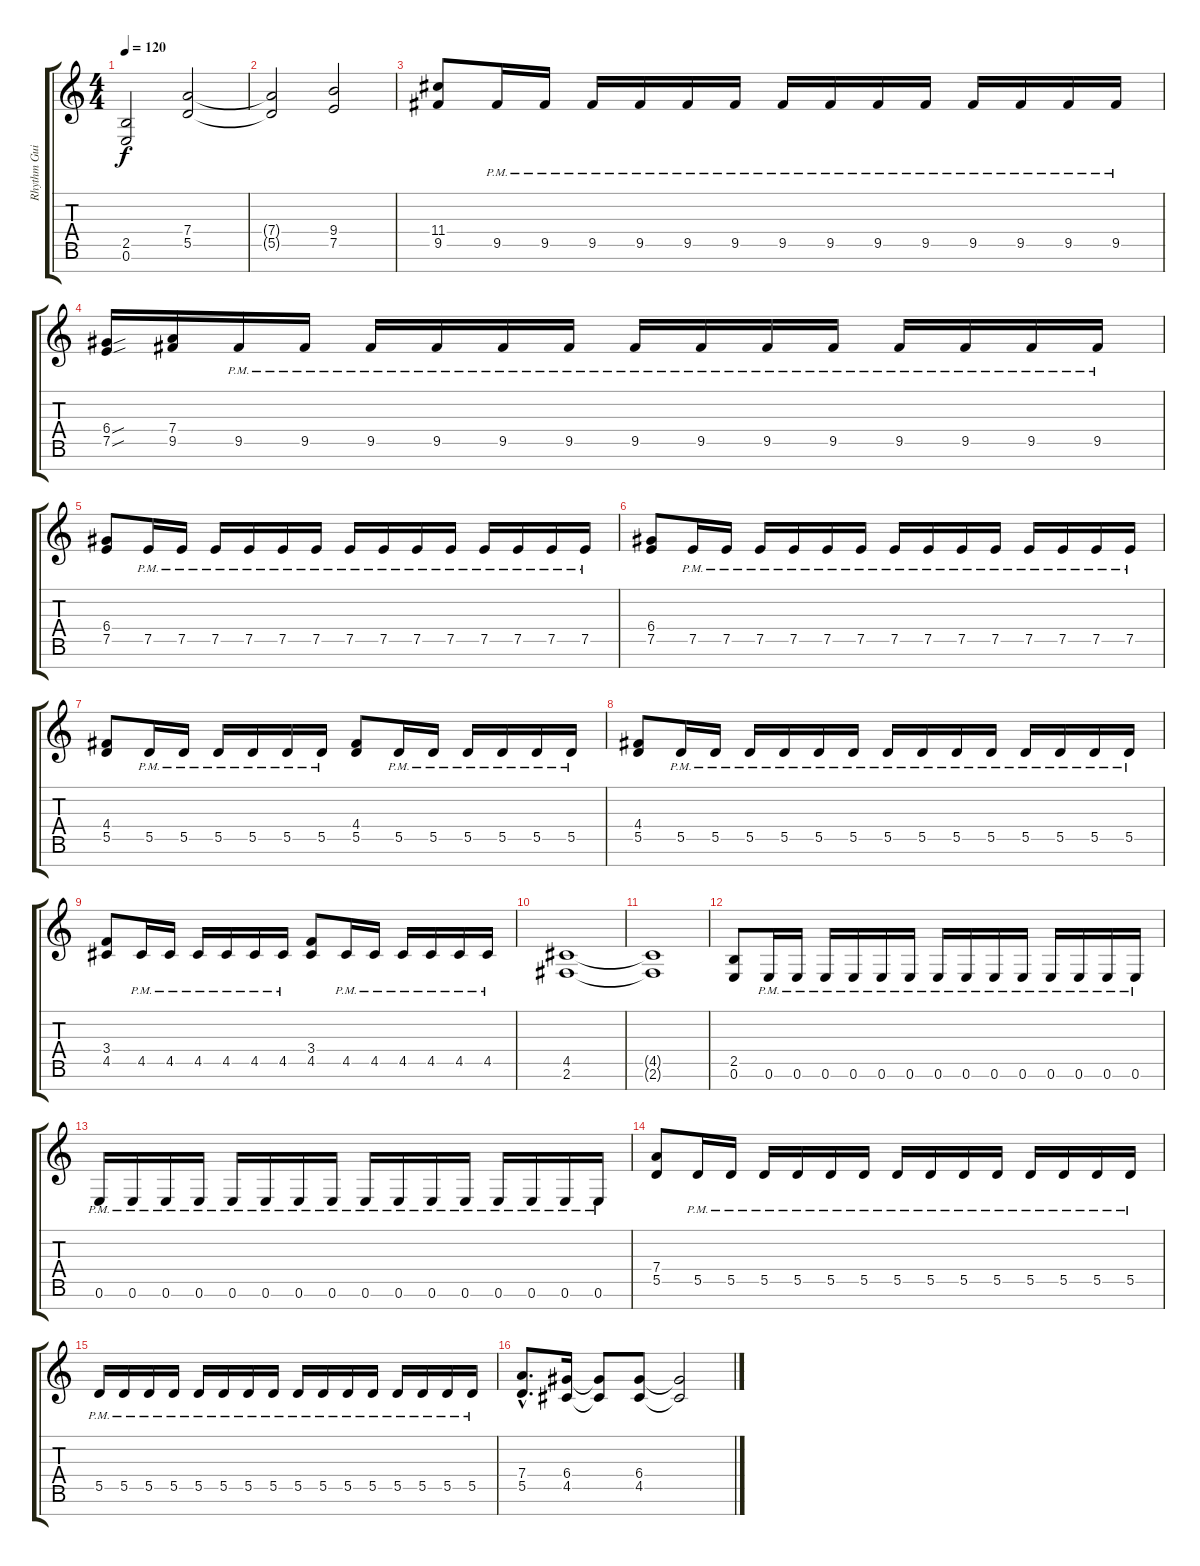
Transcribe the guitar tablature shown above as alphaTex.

\track ("Rhythm Guitar" "Rhythm Gui") {instrument distortionguitar}
\staff {score tabs}
\tuning (E4 B3 G3 D3 A2 E2 B1) {hide}
\ts (4 4)
\tempo 120
\clef g2
\ks c
(2.5 0.6).2{dy f} (7.4 5.5).2 |
(7.4{t} 5.5{t}).2 (9.4 7.5).2 |
(11.4 9.5).8 9.5{pm}.16 9.5{pm}.16 9.5{pm}.16 9.5{pm}.16 9.5{pm}.16 9.5{pm}.16 9.5{pm}.16 9.5{pm}.16 9.5{pm}.16 9.5{pm}.16 9.5{pm}.16 9.5{pm}.16 9.5{pm}.16 9.5{pm}.16 |
(6.4{sou} 7.5{sou}).16 (7.4 9.5).16 9.5{pm}.16 9.5{pm}.16 9.5{pm}.16 9.5{pm}.16 9.5{pm}.16 9.5{pm}.16 9.5{pm}.16 9.5{pm}.16 9.5{pm}.16 9.5{pm}.16 9.5{pm}.16 9.5{pm}.16 9.5{pm}.16 9.5{pm}.16 |
(6.4 7.5).8 7.5{pm}.16 7.5{pm}.16 7.5{pm}.16 7.5{pm}.16 7.5{pm}.16 7.5{pm}.16 7.5{pm}.16 7.5{pm}.16 7.5{pm}.16 7.5{pm}.16 7.5{pm}.16 7.5{pm}.16 7.5{pm}.16 7.5{pm}.16 |
(6.4 7.5).8 7.5{pm}.16 7.5{pm}.16 7.5{pm}.16 7.5{pm}.16 7.5{pm}.16 7.5{pm}.16 7.5{pm}.16 7.5{pm}.16 7.5{pm}.16 7.5{pm}.16 7.5{pm}.16 7.5{pm}.16 7.5{pm}.16 7.5{pm}.16 |
(4.4 5.5).8 5.5{pm}.16 5.5{pm}.16 5.5{pm}.16 5.5{pm}.16 5.5{pm}.16 5.5{pm}.16 (4.4 5.5).8 5.5{pm}.16 5.5{pm}.16 5.5{pm}.16 5.5{pm}.16 5.5{pm}.16 5.5{pm}.16 |
(4.4 5.5).8 5.5{pm}.16 5.5{pm}.16 5.5{pm}.16 5.5{pm}.16 5.5{pm}.16 5.5{pm}.16 5.5{pm}.16 5.5{pm}.16 5.5{pm}.16 5.5{pm}.16 5.5{pm}.16 5.5{pm}.16 5.5{pm}.16 5.5{pm}.16 |
(3.4 4.5).8 4.5{pm}.16 4.5{pm}.16 4.5{pm}.16 4.5{pm}.16 4.5{pm}.16 4.5{pm}.16 (3.4 4.5).8 4.5{pm}.16 4.5{pm}.16 4.5{pm}.16 4.5{pm}.16 4.5{pm}.16 4.5{pm}.16 |
(4.5 2.6).1 |
(4.5{t} 2.6{t}).1 |
(2.5 0.6).8 0.6{pm}.16 0.6{pm}.16 0.6{pm}.16 0.6{pm}.16 0.6{pm}.16 0.6{pm}.16 0.6{pm}.16 0.6{pm}.16 0.6{pm}.16 0.6{pm}.16 0.6{pm}.16 0.6{pm}.16 0.6{pm}.16 0.6{pm}.16 |
0.6{pm}.16 0.6{pm}.16 0.6{pm}.16 0.6{pm}.16 0.6{pm}.16 0.6{pm}.16 0.6{pm}.16 0.6{pm}.16 0.6{pm}.16 0.6{pm}.16 0.6{pm}.16 0.6{pm}.16 0.6{pm}.16 0.6{pm}.16 0.6{pm}.16 0.6{pm}.16 |
(7.4 5.5).8 5.5{pm}.16 5.5{pm}.16 5.5{pm}.16 5.5{pm}.16 5.5{pm}.16 5.5{pm}.16 5.5{pm}.16 5.5{pm}.16 5.5{pm}.16 5.5{pm}.16 5.5{pm}.16 5.5{pm}.16 5.5{pm}.16 5.5{pm}.16 |
5.5{pm}.16 5.5{pm}.16 5.5{pm}.16 5.5{pm}.16 5.5{pm}.16 5.5{pm}.16 5.5{pm}.16 5.5{pm}.16 5.5{pm}.16 5.5{pm}.16 5.5{pm}.16 5.5{pm}.16 5.5{pm}.16 5.5{pm}.16 5.5{pm}.16 5.5{pm}.16 |
(7.4{hac} 5.5{hac}).8{d} (6.4 4.5).16 (6.4{t} 4.5{t}).8 (6.4 4.5).8 (6.4{t} 4.5{t}).2
